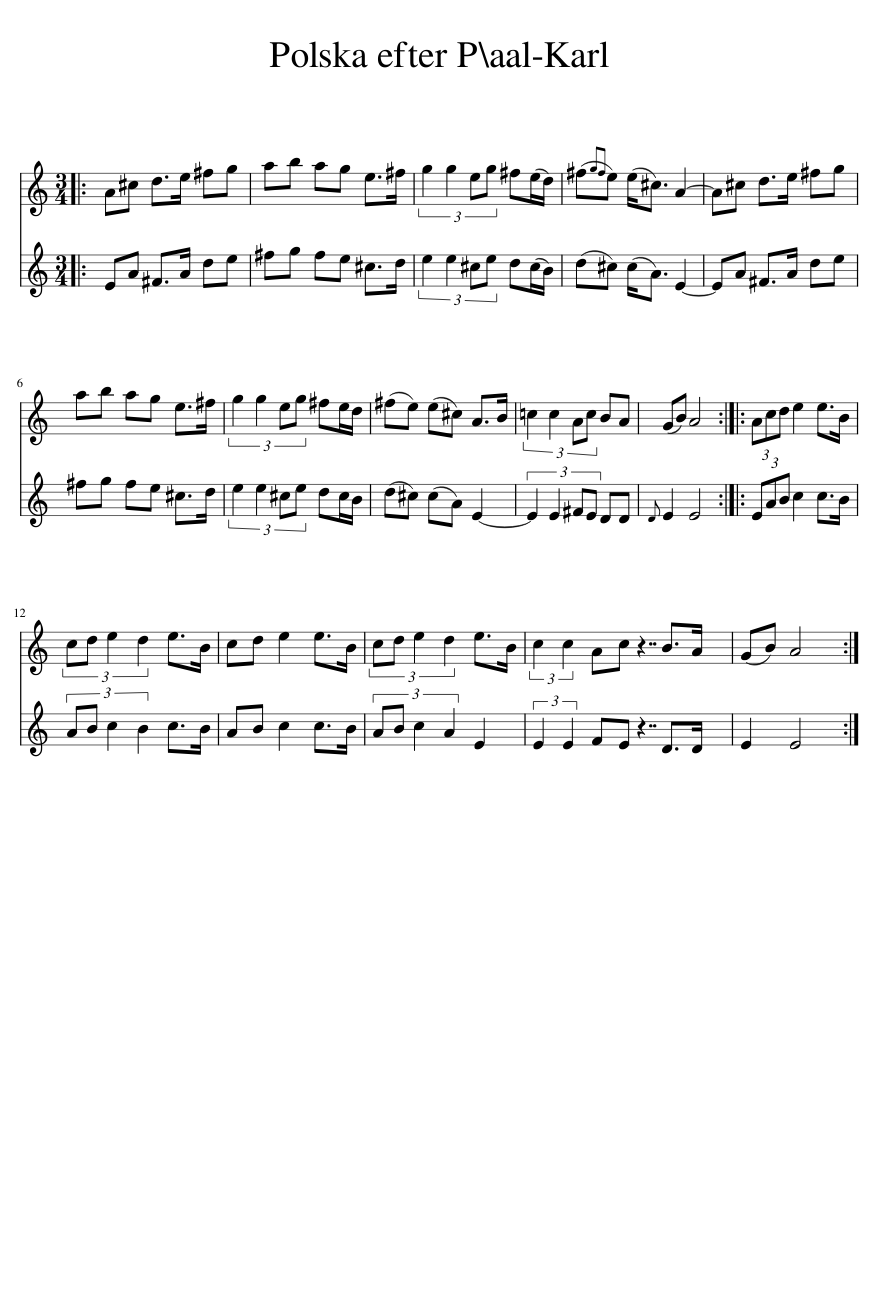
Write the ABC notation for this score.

X:1
%%score 1 2
L:1/8
M:3/4
I:linebreak $
K:C
V:1 treble
V:2 treble
V:1
|: A^c d>e ^fg | ab ag e>^f | (3:2:4g2 g2 eg ^f(e/d/) | (^f{gf}e) (e<^c) A2- | A^c d>e ^fg |$ %5
 ab ag e>^f | (3:2:4g2 g2 eg ^fe/d/ | (^fe) (e^c) A>B | (3:2:4=c2 c2 Ac BA | (GB) A4 :: %10
 (3Acd e2 e>B |$ (3:2:4cd e2 d2 e>B | cd e2 e>B | (3:2:4cd e2 d2 e>B | (3:2:2c2 c2 Ac B>A x/12 | %15
 (GB) A4 :| %16
V:2
|: EA ^F>A de | ^fg fe ^c>d | (3:2:4e2 e2 ^ce d(c/B/) | (d^c) (c<A) E2- | EA ^F>A de |$ %5
 ^fg fe ^c>d | (3:2:4e2 e2 ^ce dc/B/ | (d^c) (cA) E2- | (3:2:4E2 E2 ^FE DD |{D} E2 E4 :: %10
 (3EAB c2 c>B |$ (3:2:4AB c2 B2 c>B | AB c2 c>B | (3:2:4AB c2 A2 E2 | (3:2:2E2 E2 FE D>D x/12 | %15
 E2 E4 :| %16
